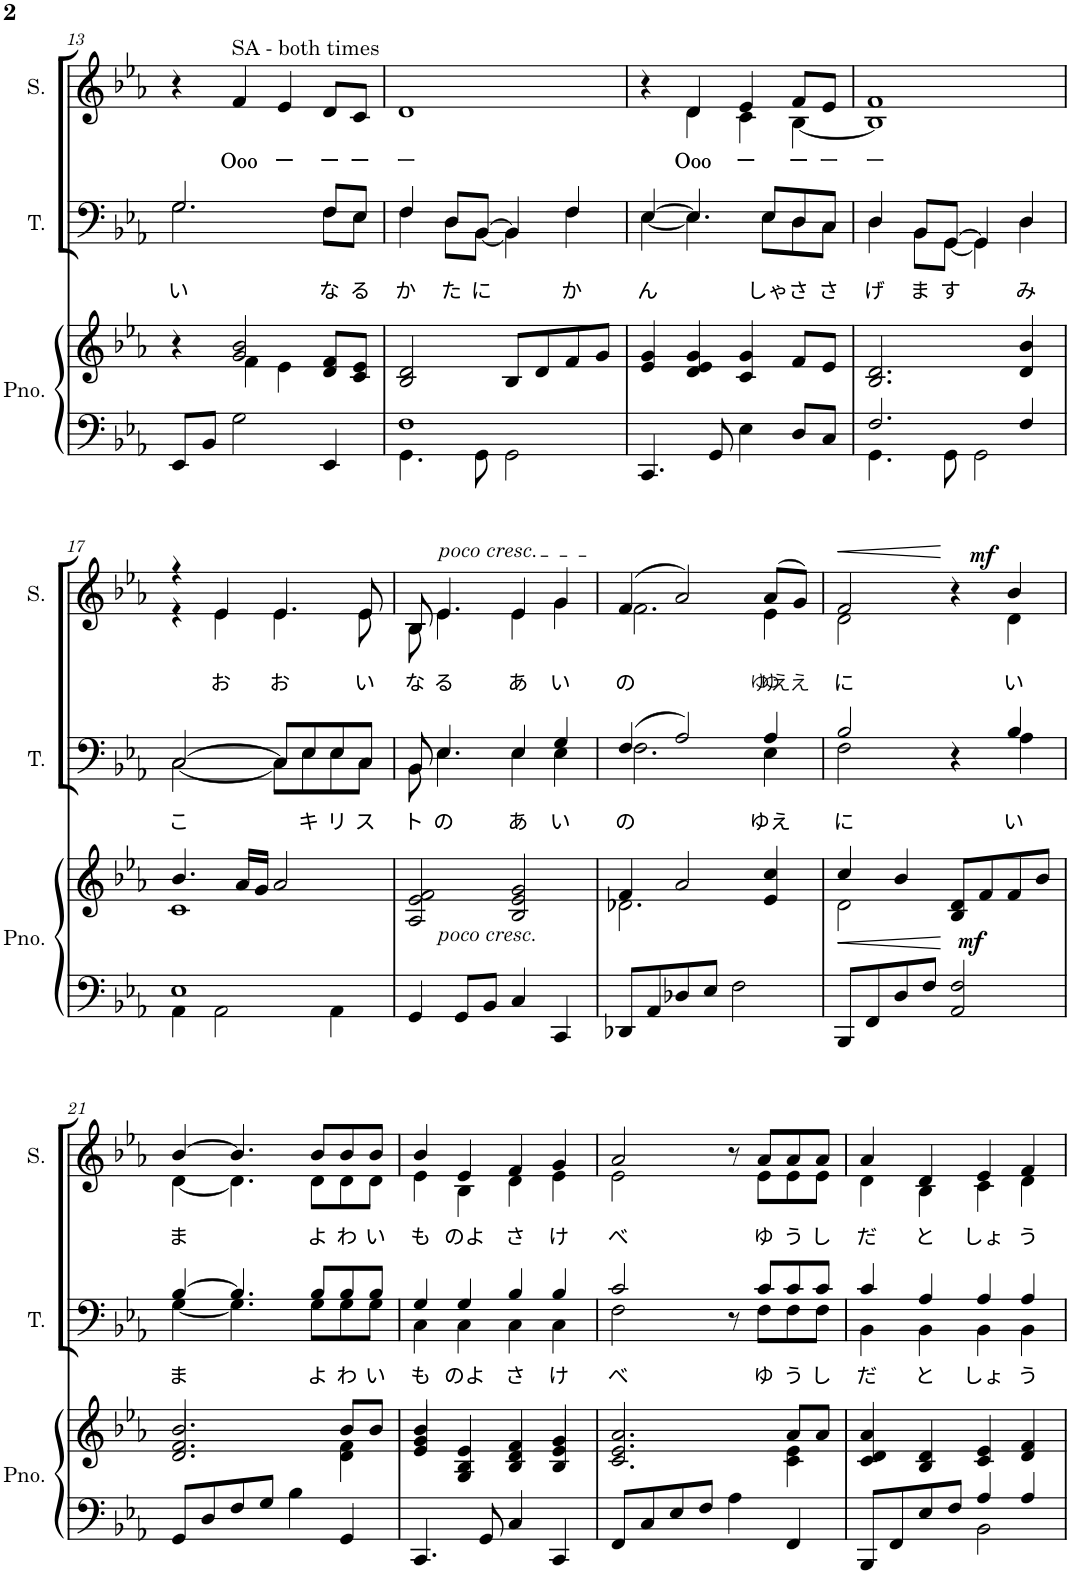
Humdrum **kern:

**kern	**kern	**dynam	**kern	**text	**kern	**text	**dynam
*part3	*part3	*part3	*part2	*part2	*part1	*part1	*part1
*staff4	*staff3	*staff3/4	*staff2	*staff2	*staff1	*staff1	*staff1
*I"Piano	*	*	*I"Tenor	*	*I"Soprano	*	*
*I'Pno.	*	*	*I'T.	*	*I'S.	*	*
!!LO:PB:g=z
*clefF4	*clefG2	*	*clefF4	*	*clefG2	*	*
*k[b-e-a-]	*k[b-e-a-]	*	*k[b-e-a-]	*	*k[b-e-a-]	*	*
*M4/4	*M4/4	*	*M4/4	*	*M4/4	*	*
=13	=13	=13	=13	=13	=13	=13	=13
*	*^	*	*	*	*	*	*
!	!	!	!	!	!LO:LY:b	!	!	!
*	*	*	*	*^	*	*	*	*
!	!	!	!	!	!	!LO:LY:b	!	!	!
*	*	*	*	*	*	*	*^	*	*
8EE-/L	4r	4ryy	.	2.G/	2.G\	い	4r	4ryy	.	.
8BB-/J	.	.	.	.	.	.	.	.	.	.
!	!	!	!	!	!	!	!LO:TX:a:t=SA - both times	!	!	!
!	!	!	!	!	!	!	!	!	!LO:LY:b	!
!	!	!	!	!	!	!	!	!	!LO:LY:b	!
2G\	2g/ 2b-/	4f\	.	.	.	.	4f/	4f	Ooo	.
!	!	!	!	!	!	!	!	!	!LO:LY:b	!
!	!	!	!	!	!	!	!	!	!LO:LY:b	!
.	.	4e-\	.	.	.	.	4e-/	4e-	ー	.
!	!	!	!	!	!	!LO:LY:b	!	!	!	!
!	!	!	!	!	!	!LO:LY:b	!	!	!LO:LY:b	!
!	!	!	!	!	!	!	!	!	!LO:LY:b	!
4EE-/	8d/ 8f/L	8ryy	.	8F/L	8F\L	な	8d/L	8dL	ー	.
!	!	!	!	!	!	!LO:LY:b	!	!	!	!
!	!	!	!	!	!	!LO:LY:b	!	!	!LO:LY:b	!
!	!	!	!	!	!	!	!	!	!LO:LY:b	!
.	8c/ 8e-/J	8ryy	.	8E-/J	8E-\J	る	8c/J	8cJ	ー	.
=14	=14	=14	=14	=14	=14	=14	=14	=14	=14	=14
*^	*	*	*	*	*	*	*	*	*	*
!	!	!	!	!	!	!	!LO:LY:b	!	!	!	!
!	!	!	!	!	!	!	!LO:LY:b	!	!	!LO:LY:b	!
*	*	*v	*v	*	*	*	*	*	*	*	*
1F	4.GG\	2B-/ 2d/	.	4F/	4F\	か	1d	1ryy	ー	.
!	!	!	!	!	!	!LO:LY:b	!	!	!	!
!	!	!	!	!	!	!LO:LY:b	!	!	!	!
.	.	.	.	8D/L	8D\L	た	.	.	.	.
!	!	!	!	!	!	!LO:LY:b	!	!	!	!
!	!	!	!	!	!	!LO:LY:b	!	!	!	!
.	8GG\	.	.	[8BB-/J	[8BB-\J	に	.	.	.	.
.	2GG\	8B-/L	.	4BB-/]	4BB-\]	.	.	.	.	.
.	.	8d/	.	.	.	.	.	.	.	.
!	!	!	!	!	!	!LO:LY:b	!	!	!	!
!	!	!	!	!	!	!LO:LY:b	!	!	!	!
.	.	8f/	.	4F/	4F\	か	.	.	.	.
.	.	8g/J	.	.	.	.	.	.	.	.
*v	*v	*	*	*	*	*	*	*	*	*
=15	=15	=15	=15	=15	=15	=15	=15	=15	=15
!	!	!	!	!	!LO:LY:b	!	!	!	!
!	!	!	!	!	!LO:LY:b	!	!	!	!
4.CC/	4e-/ 4g/	.	[4E-/	[4E-\	ん	4r	4ryy	.	.
!	!	!	!	!	!	!	!	!LO:LY:b	!
!	!	!	!	!	!	!	!	!LO:LY:b	!
.	4d/ 4e-/ 4g/	.	4.E-/]	4.E-\]	.	4d/	4d\	Ooo	.
8GG/	.	.	.	.	.	.	.	.	.
!	!	!	!	!	!	!	!	!LO:LY:b	!
!	!	!	!	!	!	!	!	!LO:LY:b	!
4E-\	4c/ 4g/	.	.	.	.	4e-/	4c\	ー	.
!	!	!	!	!	!LO:LY:b	!	!	!	!
!	!	!	!	!	!LO:LY:b	!	!	!	!
.	.	.	8E-/L	8E-\L	しゃ	.	.	.	.
!	!	!	!	!	!LO:LY:b	!	!	!	!
!	!	!	!	!	!LO:LY:b	!	!	!LO:LY:b	!
!	!	!	!	!	!	!	!	!LO:LY:b	!
8D/L	8f/L	.	8D/	8D\	さ	8f/L	[4B-\	ー	.
!	!	!	!	!	!LO:LY:b	!	!	!	!
!	!	!	!	!	!LO:LY:b	!	!	!LO:LY:b	!
8C/J	8e-/J	.	8C/J	8C\J	さ	8e-/J	.	ー	.
=16	=16	=16	=16	=16	=16	=16	=16	=16	=16
*^	*	*	*	*	*	*	*	*	*
!	!	!	!	!	!	!LO:LY:b	!	!	!	!
!	!	!	!	!	!	!LO:LY:b	!	!	!LO:LY:b	!
2.F/	4.GG\	2.B-/ 2.d/	.	4D/	4D\	げ	1f	1B-]	ー	.
!	!	!	!	!	!	!LO:LY:b	!	!	!	!
!	!	!	!	!	!	!LO:LY:b	!	!	!	!
.	.	.	.	8BB-/L	8BB-\L	ま	.	.	.	.
!	!	!	!	!	!	!LO:LY:b	!	!	!	!
!	!	!	!	!	!	!LO:LY:b	!	!	!	!
.	8GG\	.	.	[8GG/J	[8GG\J	す	.	.	.	.
.	2GG\	.	.	4GG/]	4GG\]	.	.	.	.	.
!	!	!	!	!	!	!LO:LY:b	!	!	!	!
!	!	!	!	!	!	!LO:LY:b	!	!	!	!
4F/	.	4d/ 4b-/	.	4D/	4D\	み	.	.	.	.
!!LO:LB:g=z	!!
=17	=17	=17	=17	=17	=17	=17	=17	=17	=17	=17
*	*	*^	*	*	*	*	*	*	*	*
!	!	!	!	!	!	!	!LO:LY:b	!	!	!	!
!	!	!	!	!	!	!	!LO:LY:b	!	!	!	!
1E-	4AA-\	4.b-/	1c	.	[2C/	[2C\	こ	4r	4r	.	.
!	!	!	!	!	!	!	!	!	!	!LO:LY:b	!
!	!	!	!	!	!	!	!	!	!	!LO:LY:b	!
.	2AA-\	.	.	.	.	.	.	4e-/	4e-\	お	.
.	.	16a-/LL	.	.	.	.	.	.	.	.	.
.	.	16g/JJ	.	.	.	.	.	.	.	.	.
!	!	!	!	!	!	!	!	!	!	!LO:LY:b	!
!	!	!	!	!	!	!	!	!	!	!LO:LY:b	!
.	.	2a-/	.	.	8C/L]	8C\L]	.	4.e-/	4.e-\	お	.
!	!	!	!	!	!	!	!LO:LY:b	!	!	!	!
!	!	!	!	!	!	!	!LO:LY:b	!	!	!	!
.	.	.	.	.	8E-/	8E-\	キ	.	.	.	.
!	!	!	!	!	!	!	!LO:LY:b	!	!	!	!
!	!	!	!	!	!	!	!LO:LY:b	!	!	!	!
.	4AA-\	.	.	.	8E-/	8E-\	リ	.	.	.	.
!	!	!	!	!	!	!	!LO:LY:b	!	!	!	!
!	!	!	!	!	!	!	!LO:LY:b	!	!	!LO:LY:b	!
!	!	!	!	!	!	!	!	!	!	!LO:LY:b	!
.	.	.	.	.	8C/J	8C\J	ス	8e-/	8e-\	い	.
*v	*v	*	*	*	*	*	*	*	*	*	*
*	*v	*v	*	*	*	*	*	*	*	*
=18	=18	=18	=18	=18	=18	=18	=18	=18	=18
!	!LO:TX:b:i:t=poco cresc.	!	!	!	!	!	!	!	!
!	!	!	!	!	!LO:LY:b	!	!	!	!
!	!	!	!	!	!LO:LY:b	!	!	!LO:LY:b	!
!	!	!	!	!	!	!	!	!LO:LY:b	!
4GG/	2A-/ 2e-/ 2f/	.	8BB-/	8BB-\	ト	8B-/	8B-\	な	.
!	!	!	!	!	!	!LO:TX:a:i:t=poco cresc.	!	!	!
!	!	!	!	!	!LO:LY:b	!	!	!	!
!	!	!	!	!	!LO:LY:b	!	!	!LO:LY:b	!
!	!	!	!	!	!	!	!	!LO:LY:b	!
.	.	.	4.E-/	4.E-\	の	4.e-/	4.e-\	る	.
8GG/L	.	.	.	.	.	.	.	.	.
8BB-/J	.	.	.	.	.	.	.	.	.
!	!	!	!	!	!LO:LY:b	!	!	!	!
!	!	!	!	!	!LO:LY:b	!	!	!LO:LY:b	!
!	!	!	!	!	!	!	!	!LO:LY:b	!
4C/	2B-/ 2e-/ 2g/	.	4E-/	4E-\	あ	4e-/	4e-\	あ	.
!	!	!	!	!	!LO:LY:b	!	!	!	!
!	!	!	!	!	!LO:LY:b	!	!	!LO:LY:b	!
!	!	!	!	!	!	!	!	!LO:LY:b	!
4CC/	.	.	4G/	4E-\	い	4g/	4g\	い	.
=19	=19	=19	=19	=19	=19	=19	=19	=19	=19
*	*^	*	*	*	*	*	*	*	*
!	!	!	!	!	!	!LO:LY:b	!	!	!	!
!	!	!	!	!	!	!LO:LY:b	!	!	!LO:LY:b	!
!	!	!	!	!	!	!	!	!	!LO:LY:b	!
8DD-X/L	4f/	2.d-X\	.	(4F/	2.F\	の	(4f/	2.f\	の	.
8AA-/	.	.	.	.	.	.	.	.	.	.
8D-X/	2a-/	.	.	2A-/)	.	.	2a-/)	.	.	.
8E-/J	.	.	.	.	.	.	.	.	.	.
2F\	.	.	.	.	.	.	.	.	.	.
!	!	!	!	!	!	!LO:LY:b	!	!	!	!
!	!	!	!	!	!	!LO:LY:b	!	!	!LO:LY:b	!
!	!	!	!	!	!	!	!	!	!LO:LY:b	!
.	4e-/ 4cc/	4ryy	.	4A-/	4E-\	ゆえ	(8a-/L	4e-\	ゆえ	.
!	!	!	!	!	!	!	!	!	!LO:LY:b	!
.	.	.	.	.	.	.	8g/J)	.	え	.
=20	=20	=20	=20	=20	=20	=20	=20	=20	=20	=20
!	!	!	!	!	!	!LO:LY:b	!	!	!	!
!	!	!	!	!	!	!LO:LY:b	!	!	!LO:LY:b	!LO:HP:b
!	!	!	!	!	!	!	!	!	!LO:LY:b	!
8BBB-/L	4cc/	2d\	.	2B-/	2F\	に	2f/	2d\	に	<
8FF/	.	.	.	.	.	.	.	.	.	.
8D/	4b-/	.	.	.	.	.	.	.	.	.
8F/J	.	.	.	.	.	.	.	.	.	.
!	!	!	!LO:DY:a=2	!	!	!	!	!	!	!
2AA-/ 2F/	8B-/ 8d/L	4ryy	mf	4r	4ryy	.	4r	4ryy	.	[
.	8f/	.	.	.	.	.	.	.	.	.
!	!	!	!	!	!	!LO:LY:b	!	!	!	!
!	!	!	!	!	!	!LO:LY:b	!	!	!LO:LY:b	!
!	!	!	!	!	!	!	!	!	!LO:LY:b	!LO:DY:a
.	8f/	8ryy	.	4B-/	4A-\	い	4b-/	4d\	い	mf
.	8b-/J	8ryy	.	.	.	.	.	.	.	.
!!LO:LB:g=z	!!
=21	=21	=21	=21	=21	=21	=21	=21	=21	=21	=21
!	!	!	!	!	!	!LO:LY:b	!	!	!	!
!	!	!	!	!	!	!LO:LY:b	!	!	!LO:LY:b	!
!	!	!	!	!	!	!	!	!	!LO:LY:b	!
8GG/L	2.b-/	2.d/ 2.f/	.	[4B-/	[4G\	ま	[4b-/	[4d\	ま	.
8D/	.	.	.	.	.	.	.	.	.	.
8F/	.	.	.	4.B-/]	4.G\]	.	4.b-/]	4.d\]	.	.
8G/J	.	.	.	.	.	.	.	.	.	.
4B-\	.	.	.	.	.	.	.	.	.	.
!	!	!	!	!	!	!LO:LY:b	!	!	!	!
!	!	!	!	!	!	!LO:LY:b	!	!	!LO:LY:b	!
!	!	!	!	!	!	!	!	!	!LO:LY:b	!
.	.	.	.	8B-/L	8G\L	よ	8b-/L	8d\L	よ	.
!	!	!	!	!	!	!LO:LY:b	!	!	!	!
!	!	!	!	!	!	!LO:LY:b	!	!	!LO:LY:b	!
!	!	!	!	!	!	!	!	!	!LO:LY:b	!
4GG/	8b-/L	4d\ 4f\	.	8B-/	8G\	わ	8b-/	8d\	わ	.
!	!	!	!	!	!	!LO:LY:b	!	!	!	!
!	!	!	!	!	!	!LO:LY:b	!	!	!LO:LY:b	!
!	!	!	!	!	!	!	!	!	!LO:LY:b	!
.	8b-/J	.	.	8B-/J	8G\J	い	8b-/J	8d\J	い	.
=22	=22	=22	=22	=22	=22	=22	=22	=22	=22	=22
!	!	!	!	!	!	!LO:LY:b	!	!	!	!
!	!	!	!	!	!	!LO:LY:b	!	!	!LO:LY:b	!
!	!	!	!	!	!	!	!	!	!LO:LY:b	!
4.CC/	4b-/	4e-/ 4g/	.	4G/	4C\	も	4b-/	4e-\	も	.
!	!	!	!	!	!	!LO:LY:b	!	!	!	!
!	!	!	!	!	!	!LO:LY:b	!	!	!LO:LY:b	!
!	!	!	!	!	!	!	!	!	!LO:LY:b	!
.	4e-/	4G/ 4B-/	.	4G/	4C\	のよ	4e-/	4B-\	のよ	.
8GG/	.	.	.	.	.	.	.	.	.	.
!	!	!	!	!	!	!LO:LY:b	!	!	!	!
!	!	!	!	!	!	!LO:LY:b	!	!	!LO:LY:b	!
!	!	!	!	!	!	!	!	!	!LO:LY:b	!
4C/	4f/	4B-/ 4d/	.	4B-/	4C\	さ	4f/	4d\	さ	.
!	!	!	!	!	!	!LO:LY:b	!	!	!	!
!	!	!	!	!	!	!LO:LY:b	!	!	!LO:LY:b	!
!	!	!	!	!	!	!	!	!	!LO:LY:b	!
4CC/	4g/	4B-/ 4e-/	.	4B-/	4C\	け	4g/	4e-\	け	.
=23	=23	=23	=23	=23	=23	=23	=23	=23	=23	=23
!	!	!	!	!	!	!LO:LY:b	!	!	!	!
!	!	!	!	!	!	!LO:LY:b	!	!	!LO:LY:b	!
!	!	!	!	!	!	!	!	!	!LO:LY:b	!
8FF/L	2.e-/	2.c/ 2.a-/	.	2c/	2F\	べ	2a-/	2e-\	べ	.
8C/	.	.	.	.	.	.	.	.	.	.
8E-/	.	.	.	.	.	.	.	.	.	.
8F/J	.	.	.	.	.	.	.	.	.	.
4A-\	.	.	.	8r	8ryy	.	8r	8ryy	.	.
!	!	!	!	!	!	!LO:LY:b	!	!	!	!
!	!	!	!	!	!	!LO:LY:b	!	!	!LO:LY:b	!
!	!	!	!	!	!	!	!	!	!LO:LY:b	!
.	.	.	.	8c/L	8F\L	ゆ	8a-/L	8e-\L	ゆ	.
!	!	!	!	!	!	!LO:LY:b	!	!	!	!
!	!	!	!	!	!	!LO:LY:b	!	!	!LO:LY:b	!
!	!	!	!	!	!	!	!	!	!LO:LY:b	!
4FF/	8a-/L	4c\ 4e-\	.	8c/	8F\	う	8a-/	8e-\	う	.
!	!	!	!	!	!	!LO:LY:b	!	!	!	!
!	!	!	!	!	!	!LO:LY:b	!	!	!LO:LY:b	!
!	!	!	!	!	!	!	!	!	!LO:LY:b	!
.	8a-/J	.	.	8c/J	8F\J	し	8a-/J	8e-\J	し	.
*	*v	*v	*	*	*	*	*	*	*	*
=24	=24	=24	=24	=24	=24	=24	=24	=24	=24
*^	*	*	*	*	*	*	*	*	*
!	!	!	!	!	!	!LO:LY:b	!	!	!	!
!	!	!	!	!	!	!LO:LY:b	!	!	!LO:LY:b	!
!	!	!	!	!	!	!	!	!	!LO:LY:b	!
8BBB-/L	2ryy	4c/ 4d/ 4a-/	.	4c/	4BB-\	だ	4a-/	4d\	だ	.
8FF/	.	.	.	.	.	.	.	.	.	.
!	!	!	!	!	!	!LO:LY:b	!	!	!	!
!	!	!	!	!	!	!LO:LY:b	!	!	!LO:LY:b	!
!	!	!	!	!	!	!	!	!	!LO:LY:b	!
8E-/	.	4B-/ 4d/	.	4A-/	4BB-\	と	4d/	4B-\	と	.
8F/J	.	.	.	.	.	.	.	.	.	.
!	!	!	!	!	!	!LO:LY:b	!	!	!	!
!	!	!	!	!	!	!LO:LY:b	!	!	!LO:LY:b	!
!	!	!	!	!	!	!	!	!	!LO:LY:b	!
4A-/	2BB-\	4c/ 4e-/	.	4A-/	4BB-\	しょ	4e-/	4c\	しょ	.
!	!	!	!	!	!	!LO:LY:b	!	!	!	!
!	!	!	!	!	!	!LO:LY:b	!	!	!LO:LY:b	!
!	!	!	!	!	!	!	!	!	!LO:LY:b	!
4A-/	.	4d/ 4f/	.	4A-/	4BB-\	う	4f/	4d\	う	.
*	*	*	*	*v	*v	*	*	*	*	*
*v	*v	*	*	*	*	*v	*v	*	*
=	=	=	=	=	=	=	=
*-	*-	*-	*-	*-	*-	*-	*-
